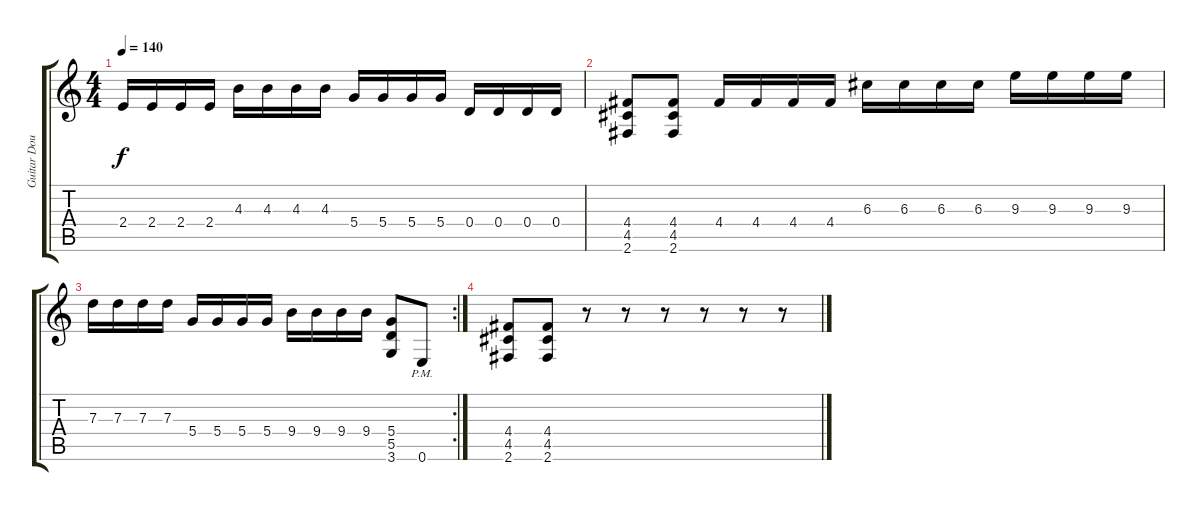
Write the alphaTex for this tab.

\track ("Guitar Doubled" "Guitar Dou") {instrument distortionguitar}
\staff {score tabs}
\tuning (E4 B3 G3 D3 A2 E2) {hide}
\ts (4 4)
\tempo 140
\clef g2
\ks c
2.4.16{dy f} 2.4.16 2.4.16 2.4.16 4.3.16 4.3.16 4.3.16 4.3.16 5.4.16 5.4.16 5.4.16 5.4.16 0.4.16 0.4.16 0.4.16 0.4.16 |
(4.4 4.5 2.6).8 (4.4 4.5 2.6).8 4.4.16 4.4.16 4.4.16 4.4.16 6.3.16 6.3.16 6.3.16 6.3.16 9.3.16 9.3.16 9.3.16 9.3.16 |
\rc 2
7.3.16 7.3.16 7.3.16 7.3.16 5.4.16 5.4.16 5.4.16 5.4.16 9.4.16 9.4.16 9.4.16 9.4.16 (5.4 5.5 3.6).8 0.6{pm}.8 |
(4.4 4.5 2.6).8 (4.4 4.5 2.6).8 r.8 r.8 r.8 r.8 r.8 r.8
